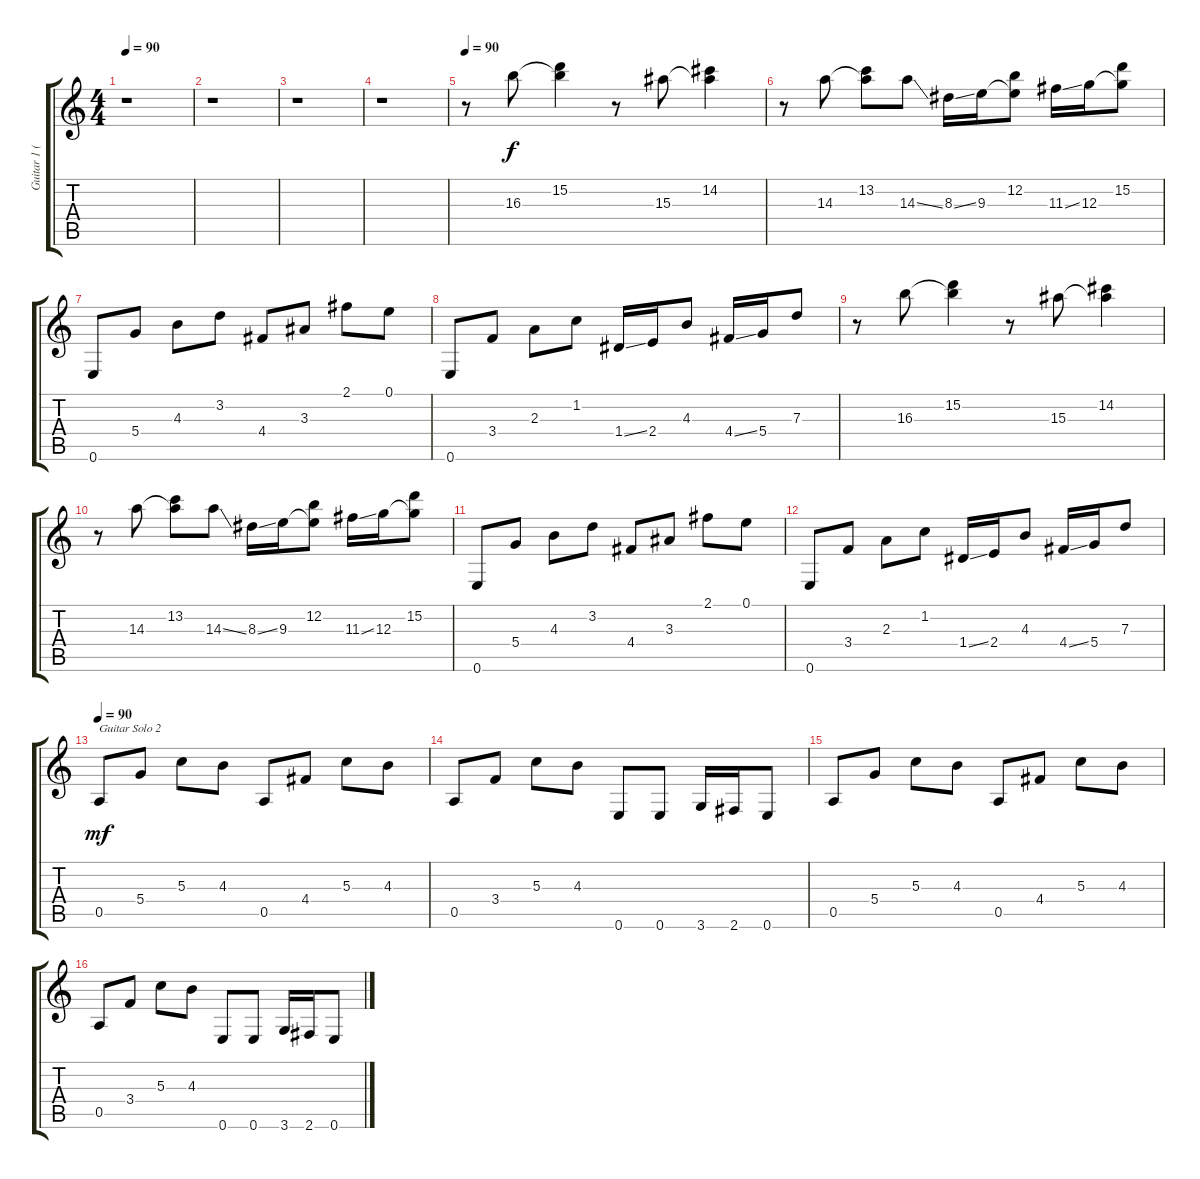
\track ("Guitar 1 (Dave Mustaine)" "Guitar 1 (") {instrument distortionguitar}
\staff {score tabs}
\tuning (E4 B3 G3 D3 A2 E2) {hide}
\ts (4 4)
\tempo 90
\clef g2
\ks c
r.1{dy f} |
r.1 |
r.1 |
r.1 |
\tempo 90
r.8 16.3.8 (15.2 16.3{t}).4 r.8 15.3.8 (14.2 15.3{t}).4 |
r.8 14.3.8 (13.2 14.3{t}).8 14.3{ss}.8 8.3{ss}.16 9.3.16 (12.2 9.3{t}).8 11.3{ss}.16 12.3.16 (15.2 12.3{t}).8 |
0.6.8 5.4.8 4.3.8 3.2.8 4.4.8 3.3.8 2.1.8 0.1.8 |
0.6.8 3.4.8 2.3.8 1.2.8 1.4{ss}.16 2.4.16 4.3.8 4.4{ss}.16 5.4.16 7.3.8 |
r.8 16.3.8 (15.2 16.3{t}).4 r.8 15.3.8 (14.2 15.3{t}).4 |
r.8 14.3.8 (13.2 14.3{t}).8 14.3{ss}.8 8.3{ss}.16 9.3.16 (12.2 9.3{t}).8 11.3{ss}.16 12.3.16 (15.2 12.3{t}).8 |
0.6.8 5.4.8 4.3.8 3.2.8 4.4.8 3.3.8 2.1.8 0.1.8 |
0.6.8 3.4.8 2.3.8 1.2.8 1.4{ss}.16 2.4.16 4.3.8 4.4{ss}.16 5.4.16 7.3.8 |
\tempo 90
0.5.8{txt "Guitar Solo 2" dy mf} 5.4.8 5.3.8 4.3.8 0.5.8 4.4.8 5.3.8 4.3.8 |
0.5.8 3.4.8 5.3.8 4.3.8 0.6.8 0.6.8 3.6.16 2.6.16 0.6.8 |
0.5.8 5.4.8 5.3.8 4.3.8 0.5.8 4.4.8 5.3.8 4.3.8 |
0.5.8 3.4.8 5.3.8 4.3.8 0.6.8 0.6.8 3.6.16 2.6.16 0.6.8
